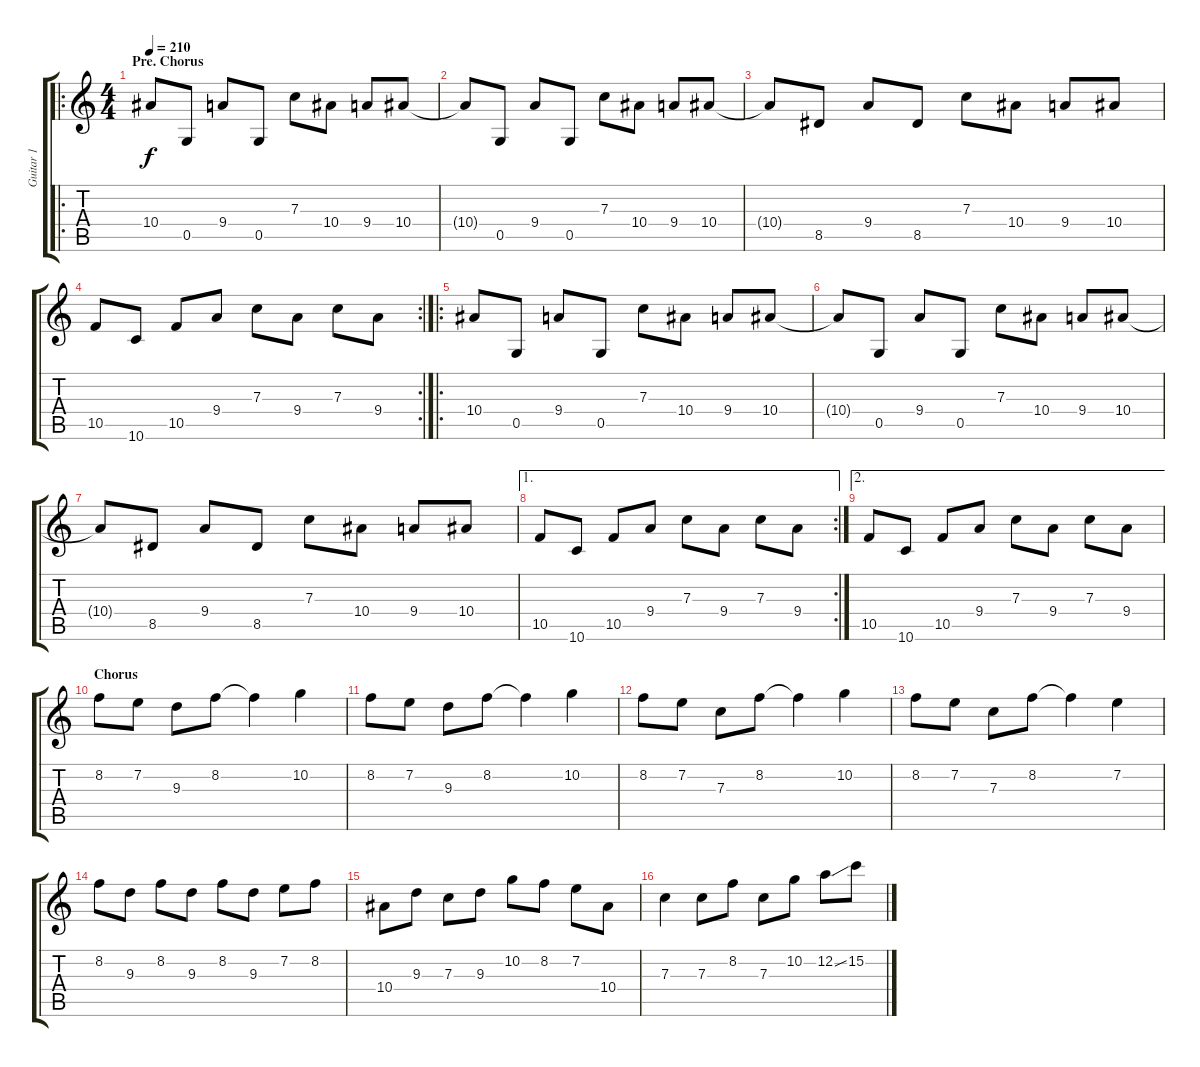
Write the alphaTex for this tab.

\track ("Guitar 1" "Guitar 1") {instrument distortionguitar}
\staff {score tabs}
\tuning (D4 A3 F3 C3 G2 D2) {hide}
\ro
\ts (4 4)
\section ("" "Pre. Chorus")
\tempo 210
\clef g2
\ks c
10.4.8{dy f} 0.5.8 9.4.8 0.5.8 7.3.8 10.4.8 9.4.8 10.4.8 |
10.4{t}.8 0.5.8 9.4.8 0.5.8 7.3.8 10.4.8 9.4.8 10.4.8 |
10.4{t}.8 8.5.8 9.4.8 8.5.8 7.3.8 10.4.8 9.4.8 10.4.8 |
\rc 2
10.5.8 10.6.8 10.5.8 9.4.8 7.3.8 9.4.8 7.3.8 9.4.8 |
\ro
10.4.8 0.5.8 9.4.8 0.5.8 7.3.8 10.4.8 9.4.8 10.4.8 |
10.4{t}.8 0.5.8 9.4.8 0.5.8 7.3.8 10.4.8 9.4.8 10.4.8 |
10.4{t}.8 8.5.8 9.4.8 8.5.8 7.3.8 10.4.8 9.4.8 10.4.8 |
\ae 1
\rc 2
10.5.8 10.6.8 10.5.8 9.4.8 7.3.8 9.4.8 7.3.8 9.4.8 |
\ae 2
10.5.8 10.6.8 10.5.8 9.4.8 7.3.8 9.4.8 7.3.8 9.4.8 |
\section ("" "Chorus")
8.2.8 7.2.8 9.3.8 8.2.8 8.2{t}.4 10.2.4 |
8.2.8 7.2.8 9.3.8 8.2.8 8.2{t}.4 10.2.4 |
8.2.8 7.2.8 7.3.8 8.2.8 8.2{t}.4 10.2.4 |
8.2.8 7.2.8 7.3.8 8.2.8 8.2{t}.4 7.2.4 |
8.2.8 9.3.8 8.2.8 9.3.8 8.2.8 9.3.8 7.2.8 8.2.8 |
10.4.8 9.3.8 7.3.8 9.3.8 10.2.8 8.2.8 7.2.8 10.4.8 |
7.3.4 7.3.8 8.2.8 7.3.8 10.2.8 12.2{ss}.8 15.2.8
